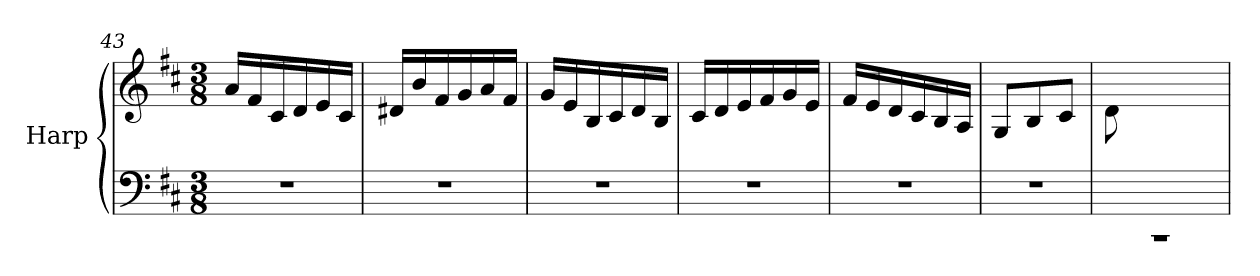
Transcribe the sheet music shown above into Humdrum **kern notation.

**kern	**kern
*part1	*part1
*staff2	*staff1
*I"Harp	*
*I'Hp	*
*clefF4	*clefG2
*k[f#c#]	*k[f#c#]
*M3/8	*M3/8
=43	=43
4.r	16a/LL
.	16f#/
.	16c#/
.	16d/
.	16e/
.	16c#/JJ
=44	=44
4.r	16d#X/LL
.	16b/
.	16f#/
.	16g/
.	16a/
.	16f#/JJ
=45	=45
4.r	16g/LL
.	16e/
.	16B/
.	16c#/
.	16d/
.	16B/JJ
=46	=46
4.r	16c#/LL
.	16d/
.	16e/
.	16f#/
.	16g/
.	16e/JJ
!!LO:PB:g=z
=47	=47
4.r	16f#/LL
.	16e/
.	16d/
.	16c#/
.	16B/
.	16A/JJ
=48	=48
4.r	8G/L
.	8B/
.	8c#/J
=49	=49
*^	*
8ryy	4.rCC	8d\L
16F#/L	.	4ryy
16E/	.	.
16F#/	.	.
16D/JJ	.	.
*v	*v	*
=	=
*-	*-
